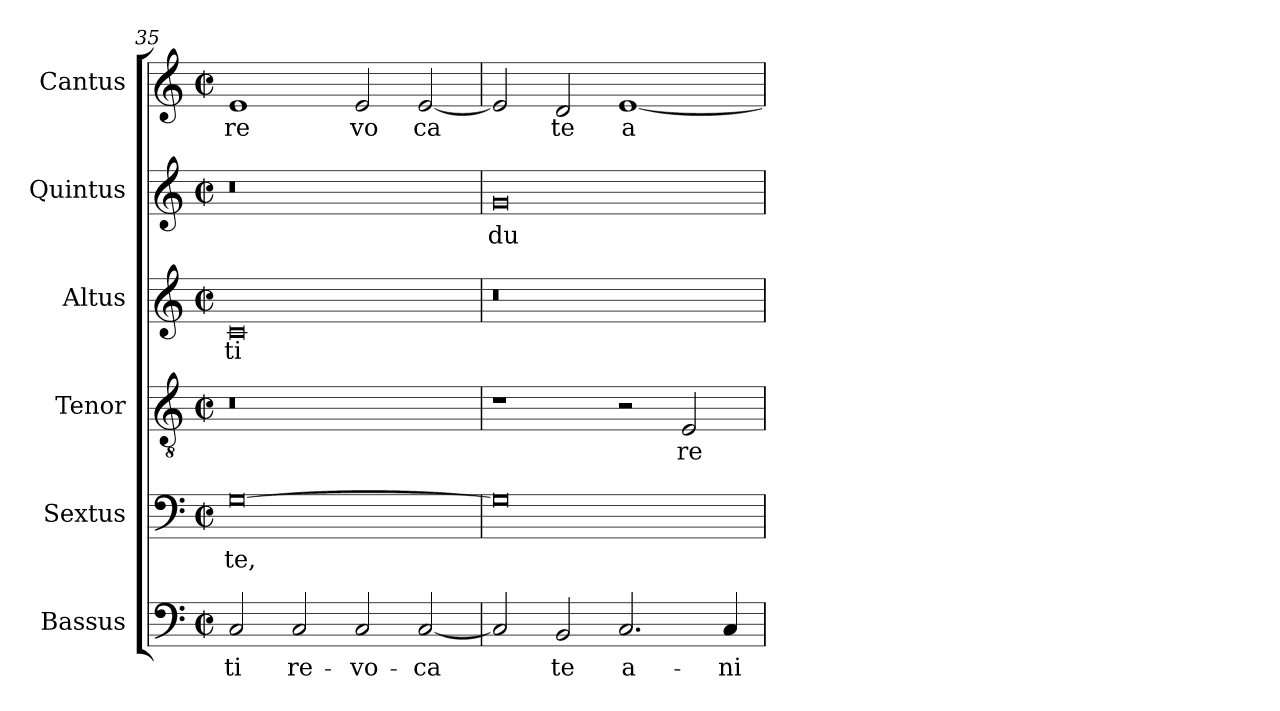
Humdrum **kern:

**kern	**text	**kern	**text	**kern	**text	**kern	**text	**kern	**text	**kern	**text
*part6	*part6	*part5	*part5	*part4	*part4	*part3	*part3	*part2	*part2	*part1	*part1
*staff6	*staff6	*staff5	*staff5	*staff4	*staff4	*staff3	*staff3	*staff2	*staff2	*staff1	*staff1
*I"Bassus	*	*I"Sextus	*	*I"Tenor	*	*I"Altus	*	*I"Quintus	*	*I"Cantus	*
*clefF4	*	*clefF4	*	*clefGv2	*	*clefG2	*	*clefG2	*	*clefG2	*
*k[]	*	*k[]	*	*k[]	*	*k[]	*	*k[]	*	*k[]	*
*C:	*	*C:	*	*C:	*	*C:	*	*C:	*	*C:	*
*M2/2	*	*M2/2	*	*M2/2	*	*M2/2	*	*M2/2	*	*M2/2	*
*met(c|)	*	*met(c|)	*	*met(c|)	*	*met(c|)	*	*met(c|)	*	*met(c|)	*
=35	=35	=35	=35	=35	=35	=35	=35	=35	=35	=35	=35
!	!LO:LY:b:cj	!	!LO:LY:b:cj	!	!	!	!LO:LY:b:cj	!	!	!	!LO:LY:b:cj
2C/	-ti	[>0G	te,	0r	.	0c	ti	0r	.	1e	re
!	!LO:LY:b:cj	!	!	!	!	!	!	!	!	!	!
2C/	re-	.	.	.	.	.	.	.	.	.	.
!	!LO:LY:b:cj	!	!	!	!	!	!	!	!	!	!LO:LY:b:cj
2C/	-vo-	.	.	.	.	.	.	.	.	2e/	vo
!	!LO:LY:b:cj	!	!	!	!	!	!	!	!	!	!LO:LY:b:cj
[<2C/	-ca-	.	.	.	.	.	.	.	.	[<2e/	ca
=36	=36	=36	=36	=36	=36	=36	=36	=36	=36	=36	=36
!	!LO:LY:b:cj	!	!LO:LY:b:cj	!	!	!	!	!	!LO:LY:b:cj	!	!LO:LY:b:cj
2C/]	--	0G]	.	1r	.	0r	.	0g	du-	2e/]	.
!	!LO:LY:b:cj	!	!	!	!	!	!	!	!	!	!LO:LY:b:cj
2BB/	-te	.	.	.	.	.	.	.	.	2d/	te
!	!LO:LY:b:cj	!	!	!	!	!	!	!	!	!	!LO:LY:b:cj
2.C/	a-	.	.	2r	.	.	.	.	.	[<1e	a
!	!	!	!	!	!LO:LY:b:cj	!	!	!	!	!	!
.	.	.	.	2E/	re-	.	.	.	.	.	.
!	!LO:LY:b:cj	!	!	!	!	!	!	!	!	!	!
4C/	-ni-	.	.	.	.	.	.	.	.	.	.
=	=	=	=	=	=	=	=	=	=	=	=
*-	*-	*-	*-	*-	*-	*-	*-	*-	*-	*-	*-
